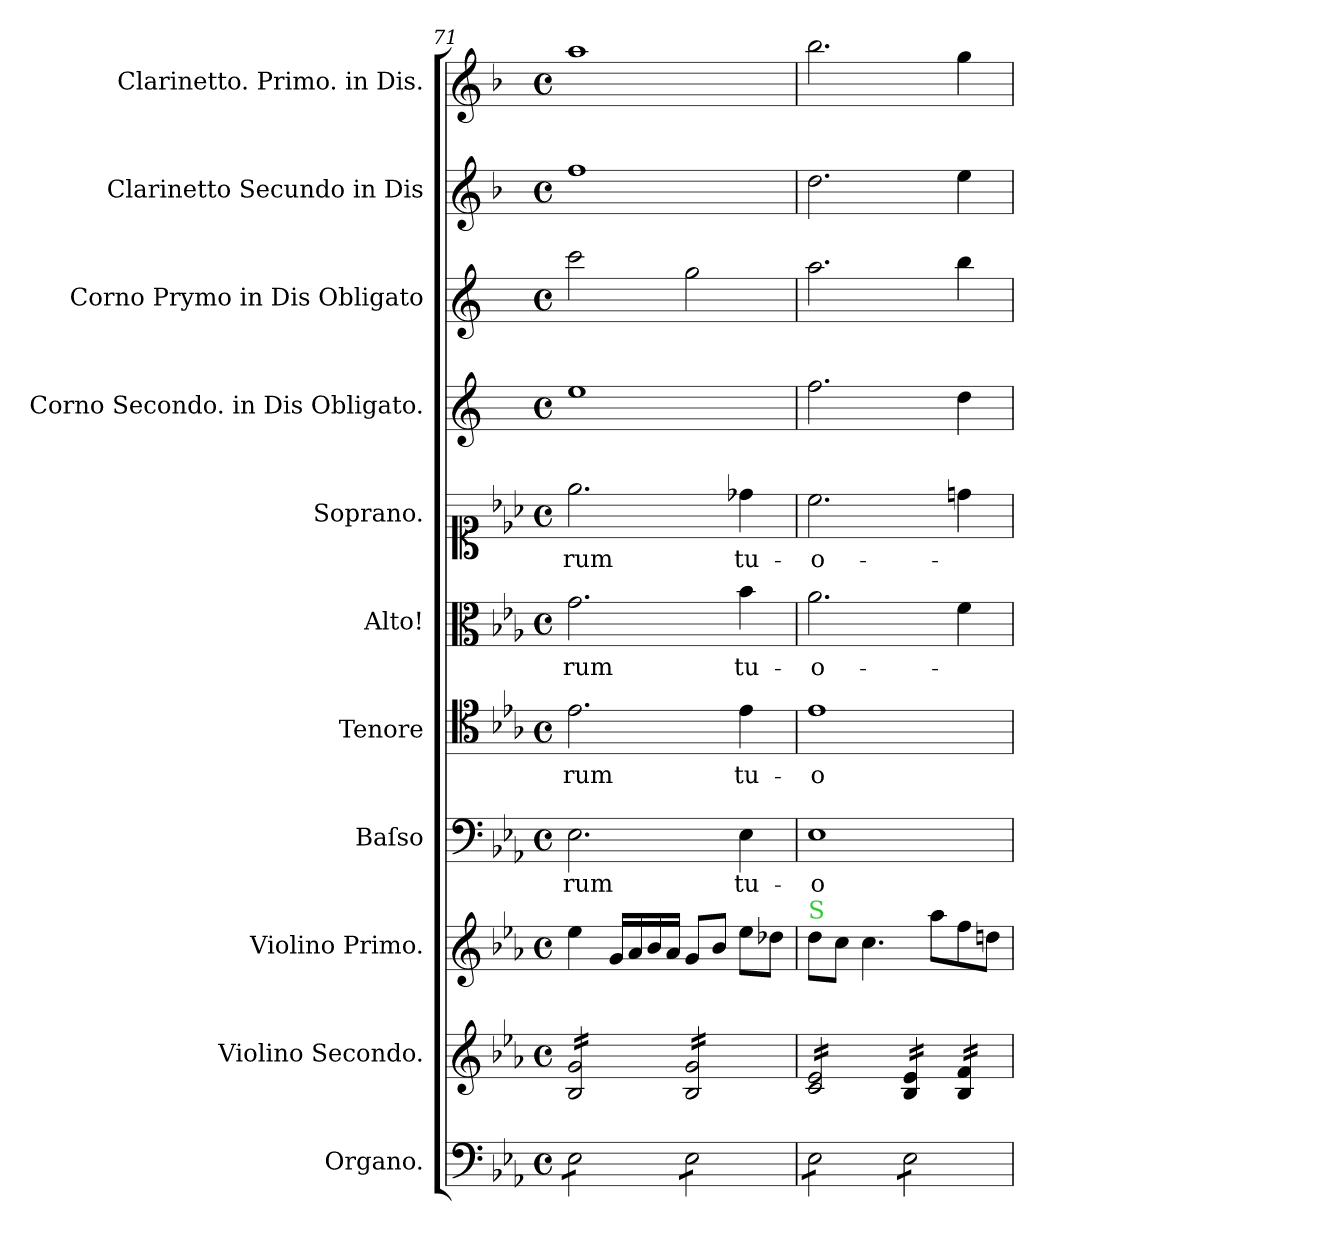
**kern	**kern	**kern	**kern	**text	**kern	**text	**kern	**text	**kern	**text	**kern	**kern	**kern	**kern
*part11	*part10	*part9	*part8	*part8	*part7	*part7	*part6	*part6	*part5	*part5	*part4	*part3	*part2	*part1
*staff11	*staff10	*staff9	*staff8	*staff8	*staff7	*staff7	*staff6	*staff6	*staff5	*staff5	*staff4	*staff3	*staff2	*staff1
*I"Organo.	*I"Violino Secondo.	*I"Violino Primo.	*I"Baſso	*	*I"Tenore	*	*I"Alto!	*	*I"Soprano.	*	*I"Corno Secondo. in Dis Obligato.	*I"Corno Prymo in Dis Obligato	*I"Clarinetto Secundo in Dis	*I"Clarinetto. Primo. in Dis.
*I'org	*I'vl2	*I'vl1	*I'B	*	*I'T	*	*I'A	*	*I'S	*	*I'cor2	*I'cor1	*I'Cl.	*I'Cl.
*clefF4	*clefG2	*clefG2	*clefF4	*	*clefC4	*	*clefC3	*	*clefC1	*	*clefG2	*clefG2	*clefG2	*clefG2
*	*	*	*	*	*	*	*	*	*	*	*ITrd5c9	*ITrd5c9	*ITrd1c2	*ITrd1c2
*k[b-e-a-]	*k[b-e-a-]	*k[b-e-a-]	*k[b-e-a-]	*	*k[b-e-a-]	*	*k[b-e-a-]	*	*k[b-e-a-]	*	*k[b-e-a-]	*k[b-e-a-]	*k[b-e-a-]	*k[b-e-a-]
*M4/4	*M4/4	*M4/4	*M4/4	*	*M4/4	*	*M4/4	*	*M4/4	*	*M4/4	*M4/4	*M4/4	*M4/4
*met(c)	*met(c)	*met(c)	*met(c)	*	*met(c)	*	*met(c)	*	*met(c)	*	*met(c)	*met(c)	*met(c)	*met(c)
=71	=71	=71	=71	=71	=71	=71	=71	=71	=71	=71	=71	=71	=71	=71
!	!	!	!	!	!	!	!	!	!	!LO:LY:i	!	!	!	!
*tremolo	*	*	*	*	*	*	*	*	*	*	*	*	*	*
*	*tremolo	*	*	*	*	*	*	*	*	*	*	*	*	*
8E-\L	16B-/ 16g/LL	4ee-\	2.E-\	-rum	2.e-\	-rum	2.g\	-rum	2.ee-\	-rum	1g	2ee-\	1ee-	1gg
.	16B-/ 16g/	.	.	.	.	.	.	.	.	.	.	.	.	.
8E-\	16B-/ 16g/	.	.	.	.	.	.	.	.	.	.	.	.	.
.	16B-/ 16g/	.	.	.	.	.	.	.	.	.	.	.	.	.
8E-\	16B-/ 16g/	16g/LL	.	.	.	.	.	.	.	.	.	.	.	.
.	16B-/ 16g/	16a-/	.	.	.	.	.	.	.	.	.	.	.	.
8E-\J	16B-/ 16g/	16b-/	.	.	.	.	.	.	.	.	.	.	.	.
.	16B-/ 16g/JJ	16a-/JJ	.	.	.	.	.	.	.	.	.	.	.	.
8E-\L	16B-/ 16g/LL	8g/L	.	.	.	.	.	.	.	.	.	2b-\	.	.
.	16B-/ 16g/	.	.	.	.	.	.	.	.	.	.	.	.	.
8E-\	16B-/ 16g/	8b-/J	.	.	.	.	.	.	.	.	.	.	.	.
.	16B-/ 16g/	.	.	.	.	.	.	.	.	.	.	.	.	.
8E-\	16B-/ 16g/	8ee-\L	4E-\	tu-	4e-\	tu-	4b-\	tu-	4dd-X\	tu-	.	.	.	.
.	16B-/ 16g/	.	.	.	.	.	.	.	.	.	.	.	.	.
8E-\J	16B-/ 16g/	8dd-X\J	.	.	.	.	.	.	.	.	.	.	.	.
.	16B-/ 16g/JJ	.	.	.	.	.	.	.	.	.	.	.	.	.
=72	=72	=72	=72	=72	=72	=72	=72	=72	=72	=72	=72	=72	=72	=72
!	!	!LO:TX:a:color=limegreen:t=S	!	!	!	!	!	!	!	!	!	!	!	!
8E-\L	16c/ 16e-/LL	8dd\L	1E-	-o-	1e-	-o-	2.a-\	-o-	2.cc\	-o-	2.a-\	2.cc\	2.cc\	2.aa-\
.	16c/ 16e-/	.	.	.	.	.	.	.	.	.	.	.	.	.
8E-\	16c/ 16e-/	8cc\J	.	.	.	.	.	.	.	.	.	.	.	.
.	16c/ 16e-/	.	.	.	.	.	.	.	.	.	.	.	.	.
8E-\	16c/ 16e-/	4.cc\	.	.	.	.	.	.	.	.	.	.	.	.
.	16c/ 16e-/	.	.	.	.	.	.	.	.	.	.	.	.	.
8E-\J	16c/ 16e-/	.	.	.	.	.	.	.	.	.	.	.	.	.
.	16c/ 16e-/JJ	.	.	.	.	.	.	.	.	.	.	.	.	.
8E-\L	16B-/ 16e-/LL	.	.	.	.	.	.	.	.	.	.	.	.	.
.	16B-/ 16e-/	.	.	.	.	.	.	.	.	.	.	.	.	.
8E-\	16B-/ 16e-/	8aa-\L	.	.	.	.	.	.	.	.	.	.	.	.
.	16B-/ 16e-/JJ	.	.	.	.	.	.	.	.	.	.	.	.	.
8E-\	16B-/ 16f/LL	8ff\	.	.	.	.	4f\	.	4ddn\	.	4f\	4dd\	4dd\	4ff\
.	16B-/ 16f/	.	.	.	.	.	.	.	.	.	.	.	.	.
8E-\J	16B-/ 16f/	8ddn\J	.	.	.	.	.	.	.	.	.	.	.	.
*Xtremolo	*	*	*	*	*	*	*	*	*	*	*	*	*	*
.	16B-/ 16f/JJ	.	.	.	.	.	.	.	.	.	.	.	.	.
*	*Xtremolo	*	*	*	*	*	*	*	*	*	*	*	*	*
=	=	=	=	=	=	=	=	=	=	=	=	=	=	=
*-	*-	*-	*-	*-	*-	*-	*-	*-	*-	*-	*-	*-	*-	*-
